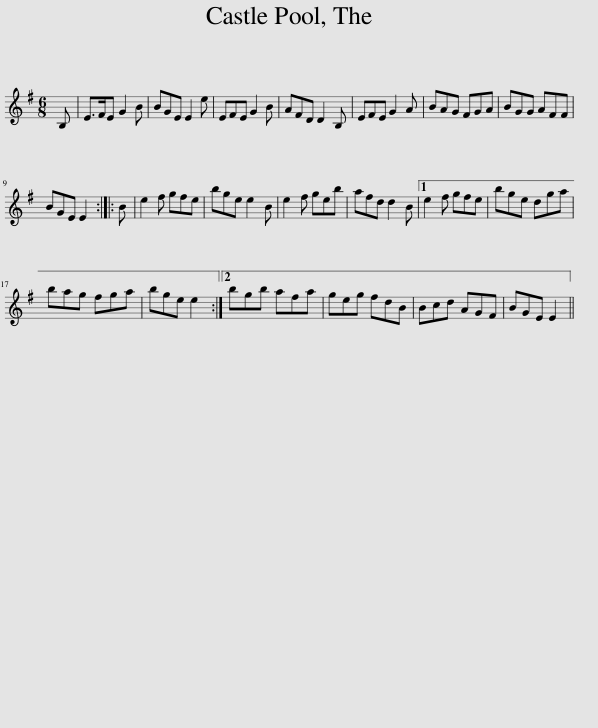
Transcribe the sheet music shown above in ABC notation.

X:1
L:1/8
M:6/8
I:linebreak $
K:Emin
V:1 treble
V:1
 B, | E>FE G2 B | BGE E2 e | EFE G2 B | AFD D2 B, | %5
 EFE G2 A | BAG FGA | BGG AFF |$ BGE E2 :: B | %10
 e2 f gfe | bge e2 B | e2 f geb | afd d2 B |1 e2 f gfe | %15
 bge dga |$ bag fga | bge e2 :|2 bgb afa | geg fdB | %20
 Bcd AGF | BGE E2 || %22
